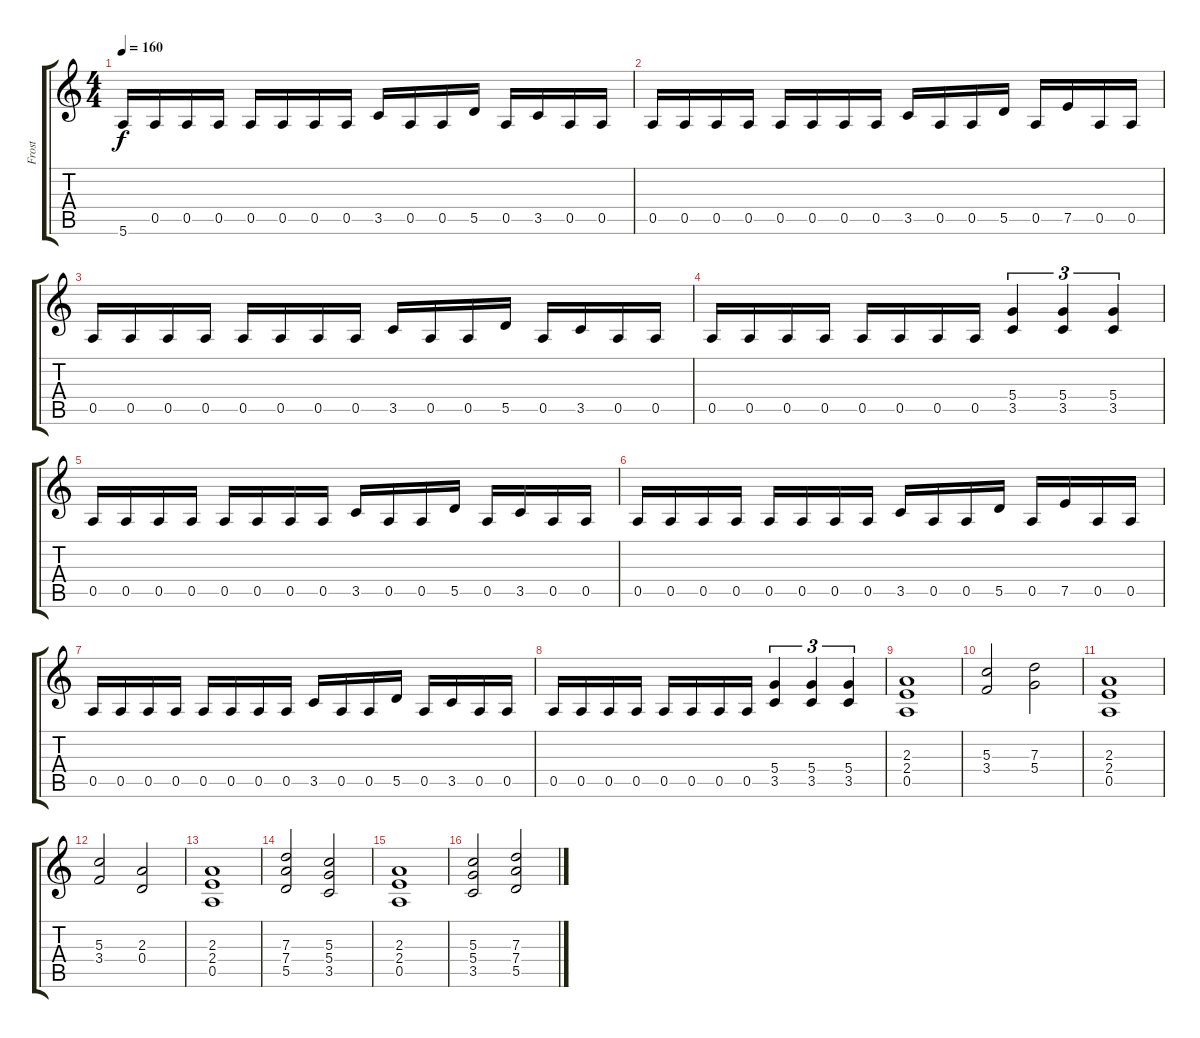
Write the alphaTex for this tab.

\track ("Frost" "Frost") {instrument overdrivenguitar}
\staff {score tabs}
\tuning (E4 B3 G3 D3 A2 E2) {hide}
\ts (4 4)
\tempo 160
\clef g2
\ks c
5.6.16{dy f} 0.5.16 0.5.16 0.5.16 0.5.16 0.5.16 0.5.16 0.5.16 3.5.16 0.5.16 0.5.16 5.5.16 0.5.16 3.5.16 0.5.16 0.5.16 |
0.5.16 0.5.16 0.5.16 0.5.16 0.5.16 0.5.16 0.5.16 0.5.16 3.5.16 0.5.16 0.5.16 5.5.16 0.5.16 7.5.16 0.5.16 0.5.16 |
0.5.16 0.5.16 0.5.16 0.5.16 0.5.16 0.5.16 0.5.16 0.5.16 3.5.16 0.5.16 0.5.16 5.5.16 0.5.16 3.5.16 0.5.16 0.5.16 |
0.5.16 0.5.16 0.5.16 0.5.16 0.5.16 0.5.16 0.5.16 0.5.16 (5.4 3.5).4{tu (3 2)} (5.4 3.5).4{tu (3 2)} (5.4 3.5).4{tu (3 2)} |
0.5.16 0.5.16 0.5.16 0.5.16 0.5.16 0.5.16 0.5.16 0.5.16 3.5.16 0.5.16 0.5.16 5.5.16 0.5.16 3.5.16 0.5.16 0.5.16 |
0.5.16 0.5.16 0.5.16 0.5.16 0.5.16 0.5.16 0.5.16 0.5.16 3.5.16 0.5.16 0.5.16 5.5.16 0.5.16 7.5.16 0.5.16 0.5.16 |
0.5.16 0.5.16 0.5.16 0.5.16 0.5.16 0.5.16 0.5.16 0.5.16 3.5.16 0.5.16 0.5.16 5.5.16 0.5.16 3.5.16 0.5.16 0.5.16 |
0.5.16 0.5.16 0.5.16 0.5.16 0.5.16 0.5.16 0.5.16 0.5.16 (5.4 3.5).4{tu (3 2)} (5.4 3.5).4{tu (3 2)} (5.4 3.5).4{tu (3 2)} |
(2.3 2.4 0.5).1 |
(5.3 3.4).2 (7.3 5.4).2 |
(2.3 2.4 0.5).1 |
(5.3 3.4).2 (2.3 0.4).2 |
(2.3 2.4 0.5).1 |
(7.3 7.4 5.5).2 (5.3 5.4 3.5).2 |
(2.3 2.4 0.5).1 |
(5.3 5.4 3.5).2 (7.3 7.4 5.5).2
